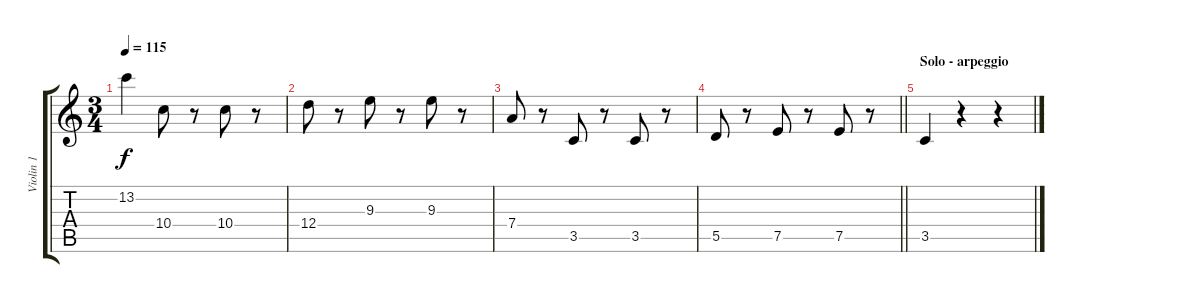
\track ("Violin 1" "Violin 1") {instrument overdrivenguitar}
\staff {score tabs}
\tuning (E4 B3 G3 D3 A2 E2) {hide}
\ts (3 4)
\tempo 115
\clef g2
\ks aminor
13.2.4{dy f} 10.4.8 r.8 10.4.8 r.8 |
12.4.8 r.8 9.3.8 r.8 9.3.8 r.8 |
7.4.8 r.8 3.5.8 r.8 3.5.8 r.8 |
\barLineRight lightlight
5.5.8 r.8 7.5.8 r.8 7.5.8 r.8 |
\section ("" "Solo - arpeggio")
3.5.4 r.4 r.4
